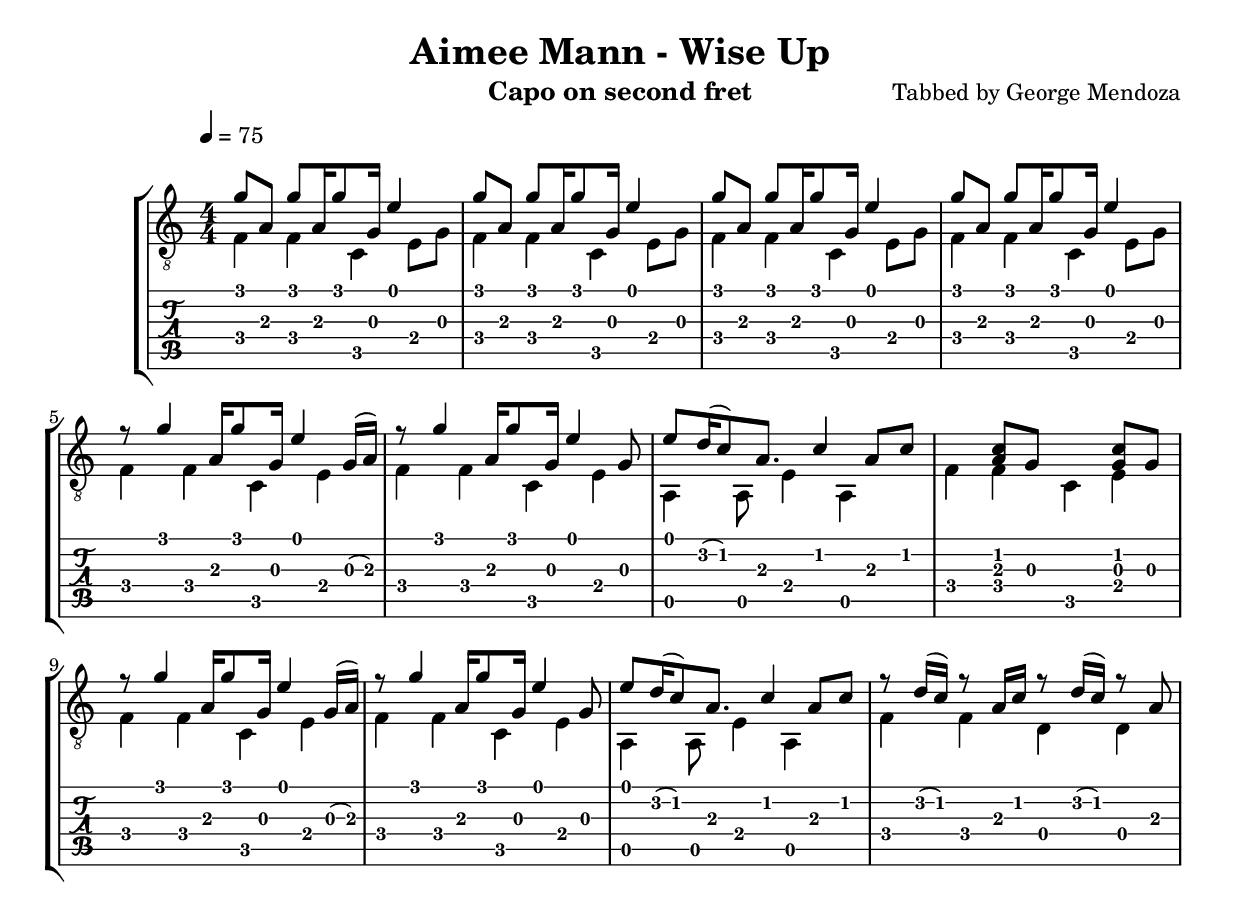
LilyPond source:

\version "2.12.3"
\include "english.ly"

\header {
  title = "Aimee Mann - Wise Up"
  composer = "Tabbed by George Mendoza"
  instrument = "Capo on second fret"
}

%-----------------------------------------------------------------------

tBarIntro = { <g'\1>8 <a\3>8 <g'\1>8 <a\3>16 <g'\1>8 <g\3>16 <e'\1>4 \skip 8 }
bBarIntro = { <f\4>4 <f\4>4 <c\5>4  <e\4>8 <g\3>8  }

tBarYouveGot = { r8 <g'\1>4 <a\3>16 <g'\1>8 <g\3>16 <e'\1>4 <g\3>16( <a\3>16) }
bBarYouveGot = { <f\4>4 <f\4>4 <c\5>4 <e\4>4  }

tBarWhatYouWant = { r8 <g'\1>4 <a\3>16 <g'\1>8 <g\3>16 <e'\1>4 <g\3>8 }
bBarWhatYouWant = { <f\4>4 <f\4>4 <c\5>4 <e\4>4  }

tBarWhenYouFirst = { <e'\1>8 <d'\2>16( <c'\2>8) <a\3>8. <c'\2>4 <a\3>8 <c'\2>8 }
bBarWhenYouFirst = { <a,\5>4 <a,\5>8 <e\4>4 <a,\5>4 \skip 8  }

tBarBeganIt = { \skip 4 <a\3 c'\2 >8 <g\3>8 \skip 4 <g\3 c'\2 >8 <g\3>8  }
bBarBeganIt = { <f\4>4 <f\4>4 <c\5>4 <e\4>4 }

tBarEndItThough = { r8 <d'\2>16( <c'\2>16) r8 <a\3>16 <c'\2>16 r8 <d'\2>16( <c'\2>16) r8 <a\3>8 }
bBarEndItThough = { <f\4>4 <f\4>4 <d\4>4 <d\4>4 }

%-----------------------------------------------------------------------

tIntro = { \tBarIntro \tBarIntro \tBarIntro \tBarIntro  \break }
bIntro = { \bBarIntro \bBarIntro \bBarIntro \bBarIntro  \break }

tLineOne = { \tBarYouveGot \tBarWhatYouWant \tBarWhenYouFirst \tBarBeganIt  \break }
bLineOne = { \bBarYouveGot \bBarWhatYouWant \bBarWhenYouFirst \bBarBeganIt  \break }

tLineTwo = { \tBarYouveGot \tBarWhatYouWant \tBarWhenYouFirst \tBarEndItThough  \break }
bLineTwo = { \bBarYouveGot \bBarWhatYouWant \bBarWhenYouFirst \bBarEndItThough  \break }

%-----------------------------------------------------------------------

treble = {
  \transposition d''
  \tIntro
  \tLineOne
  \tLineTwo
}

bass = {
  \transposition d'
  \bIntro
  \bLineOne
  \bLineTwo
}

\score {
  \new StaffGroup <<
    \new Staff <<
      \tempo 4 = 75
      \clef "treble_8"
      \new Voice {
        \voiceOne
        \treble
      }
      \new Voice {
        \voiceTwo
        \bass
      }
    >>

    \new TabStaff <<
      \new TabVoice {
        \slurUp
        \treble
      }
      \new TabVoice {
        \slurUp
        \bass
      }
    >>
  >>

  \layout {
    \context { \Staff
      \override TimeSignature #'style = #'numbered
      \override StringNumber #'transparent = ##t
    }
    \context { \TabStaff
      \override TimeSignature #'style = #'numbered
    }
    \context { \TabVoice
      \remove Dots_engraver
      \remove Stem_engraver
      \remove Rest_engraver
    }
  }
}

showLastLength = R1*2 % Enable to play only last two measures
\score {
  \new Staff \with {midiInstrument = #"acoustic guitar (nylon)"} <<
    \tempo 4 = 75
    \clef "treble_8"

    \new Voice {
      \unfoldRepeats {
        \treble
      }
    }
    \new Voice {
      \unfoldRepeats {
        \bass
      }
    }
  >>

  \midi {}
}
